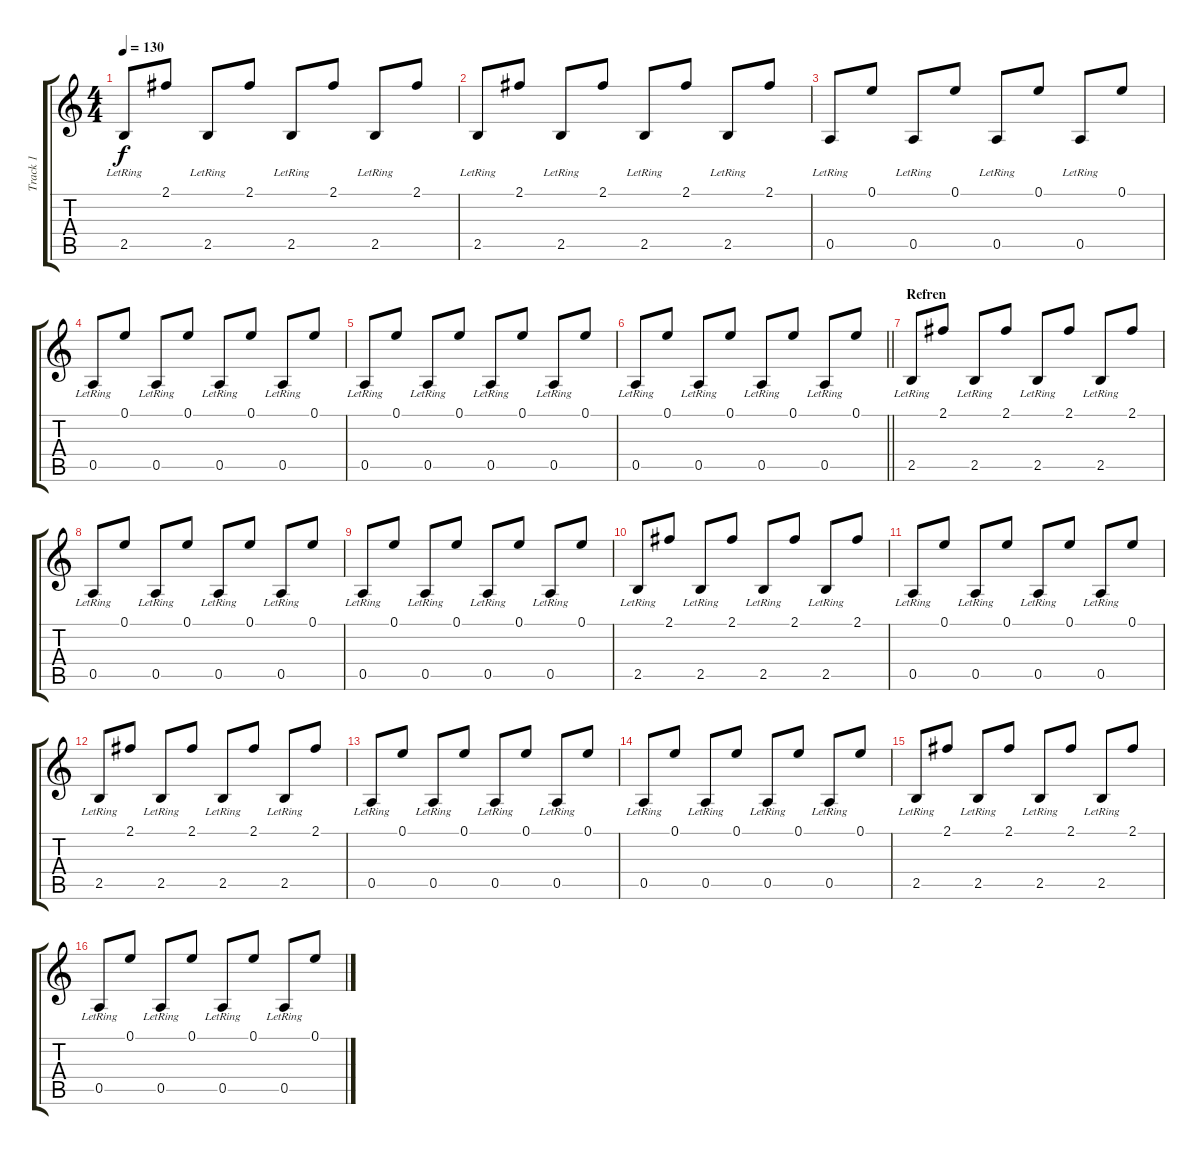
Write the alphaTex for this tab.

\track ("Track 1" "Track 1") {instrument acousticguitarsteel}
\staff {score tabs}
\tuning (E4 B3 G3 D3 A2 E2) {hide}
\ts (4 4)
\tempo 130
\clef g2
\ks c
2.5{lr}.8{dy f} 2.1.8 2.5{lr}.8 2.1.8 2.5{lr}.8 2.1.8 2.5{lr}.8 2.1.8 |
2.5{lr}.8 2.1.8 2.5{lr}.8 2.1.8 2.5{lr}.8 2.1.8 2.5{lr}.8 2.1.8 |
0.5{lr}.8 0.1.8 0.5{lr}.8 0.1.8 0.5{lr}.8 0.1.8 0.5{lr}.8 0.1.8 |
0.5{lr}.8 0.1.8 0.5{lr}.8 0.1.8 0.5{lr}.8 0.1.8 0.5{lr}.8 0.1.8 |
0.5{lr}.8 0.1.8 0.5{lr}.8 0.1.8 0.5{lr}.8 0.1.8 0.5{lr}.8 0.1.8 |
\barLineRight lightlight
0.5{lr}.8 0.1.8 0.5{lr}.8 0.1.8 0.5{lr}.8 0.1.8 0.5{lr}.8 0.1.8 |
\section ("" "Refren")
2.5{lr}.8 2.1.8 2.5{lr}.8 2.1.8 2.5{lr}.8 2.1.8 2.5{lr}.8 2.1.8 |
0.5{lr}.8 0.1.8 0.5{lr}.8 0.1.8 0.5{lr}.8 0.1.8 0.5{lr}.8 0.1.8 |
0.5{lr}.8 0.1.8 0.5{lr}.8 0.1.8 0.5{lr}.8 0.1.8 0.5{lr}.8 0.1.8 |
2.5{lr}.8 2.1.8 2.5{lr}.8 2.1.8 2.5{lr}.8 2.1.8 2.5{lr}.8 2.1.8 |
0.5{lr}.8 0.1.8 0.5{lr}.8 0.1.8 0.5{lr}.8 0.1.8 0.5{lr}.8 0.1.8 |
2.5{lr}.8 2.1.8 2.5{lr}.8 2.1.8 2.5{lr}.8 2.1.8 2.5{lr}.8 2.1.8 |
0.5{lr}.8 0.1.8 0.5{lr}.8 0.1.8 0.5{lr}.8 0.1.8 0.5{lr}.8 0.1.8 |
0.5{lr}.8 0.1.8 0.5{lr}.8 0.1.8 0.5{lr}.8 0.1.8 0.5{lr}.8 0.1.8 |
2.5{lr}.8 2.1.8 2.5{lr}.8 2.1.8 2.5{lr}.8 2.1.8 2.5{lr}.8 2.1.8 |
0.5{lr}.8 0.1.8 0.5{lr}.8 0.1.8 0.5{lr}.8 0.1.8 0.5{lr}.8 0.1.8
